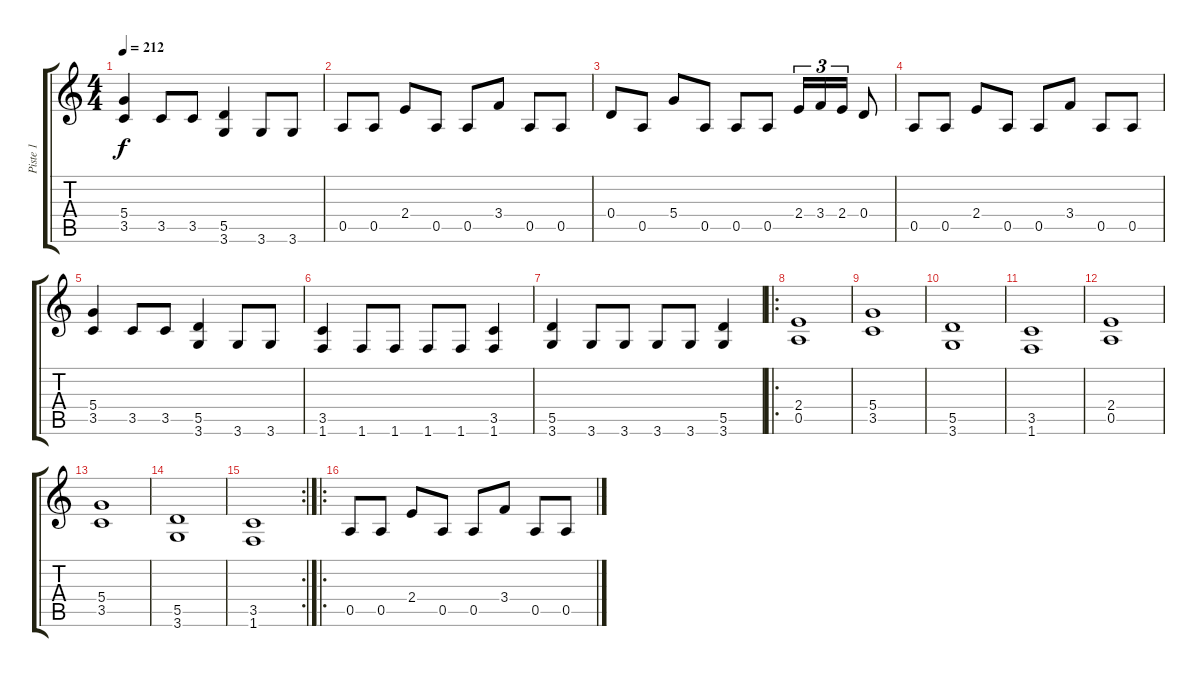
\track ("Piste 1" "Piste 1") {instrument overdrivenguitar}
\staff {score tabs}
\tuning (E4 B3 G3 D3 A2 E2) {hide}
\ts (4 4)
\tempo 212
\clef g2
\ks c
(5.4 3.5).4{dy f} 3.5.8 3.5.8 (5.5 3.6).4 3.6.8 3.6.8 |
0.5.8 0.5.8 2.4.8 0.5.8 0.5.8 3.4.8 0.5.8 0.5.8 |
0.4.8 0.5.8 5.4.8 0.5.8 0.5.8 0.5.8 2.4.16{tu (3 2)} 3.4.16{tu (3 2)} 2.4.16{tu (3 2)} 0.4.8 |
0.5.8 0.5.8 2.4.8 0.5.8 0.5.8 3.4.8 0.5.8 0.5.8 |
(5.4 3.5).4 3.5.8 3.5.8 (5.5 3.6).4 3.6.8 3.6.8 |
(3.5 1.6).4 1.6.8 1.6.8 1.6.8 1.6.8 (3.5 1.6).4 |
(5.5 3.6).4 3.6.8 3.6.8 3.6.8 3.6.8 (5.5 3.6).4 |
\ro
(2.4 0.5).1 |
(5.4 3.5).1 |
(5.5 3.6).1 |
(3.5 1.6).1 |
(2.4 0.5).1 |
(5.4 3.5).1 |
(5.5 3.6).1 |
\rc 2
(3.5 1.6).1 |
\ro
0.5.8 0.5.8 2.4.8 0.5.8 0.5.8 3.4.8 0.5.8 0.5.8
